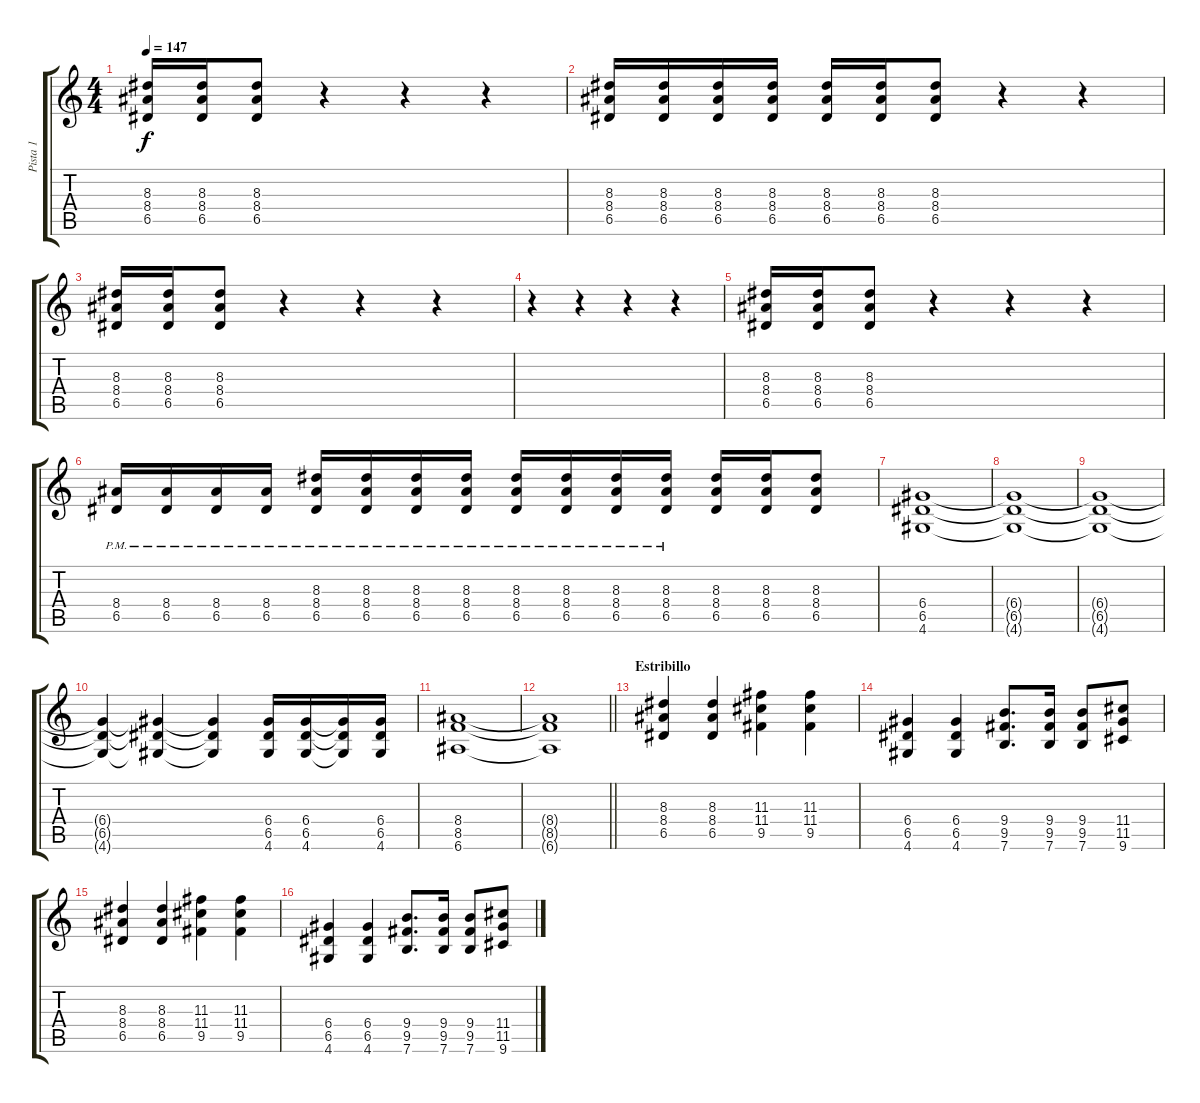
\track ("Pista 1" "Pista 1") {instrument distortionguitar}
\staff {score tabs}
\tuning (E4 B3 G3 D3 A2 E2) {hide}
\ts (4 4)
\tempo 147
\clef g2
\ks c
(8.3 8.4 6.5).16{dy f} (8.3 8.4 6.5).16 (8.3 8.4 6.5).8 r.4 r.4 r.4 |
(8.3 8.4 6.5).16 (8.3 8.4 6.5).16 (8.3 8.4 6.5).16 (8.3 8.4 6.5).16 (8.3 8.4 6.5).16 (8.3 8.4 6.5).16 (8.3 8.4 6.5).8 r.4 r.4 |
(8.3 8.4 6.5).16 (8.3 8.4 6.5).16 (8.3 8.4 6.5).8 r.4 r.4 r.4 |
r.4 r.4 r.4 r.4 |
(8.3 8.4 6.5).16 (8.3 8.4 6.5).16 (8.3 8.4 6.5).8 r.4 r.4 r.4 |
(8.4{pm} 6.5{pm}).16 (8.4{pm} 6.5{pm}).16 (8.4{pm} 6.5{pm}).16 (8.4{pm} 6.5{pm}).16 (8.3 8.4{pm} 6.5{pm}).16 (8.3 8.4{pm} 6.5{pm}).16 (8.3 8.4{pm} 6.5{pm}).16 (8.3 8.4{pm} 6.5{pm}).16 (8.3 8.4 6.5{pm}).16 (8.3 8.4 6.5{pm}).16 (8.3 8.4 6.5{pm}).16 (8.3 8.4 6.5{pm}).16 (8.3 8.4 6.5).16 (8.3 8.4 6.5).16 (8.3 8.4 6.5).8 |
(6.4 6.5 4.6).1 |
(6.4{t} 6.5{t} 4.6{t}).1 |
(6.4{t} 6.5{t} 4.6{t}).1 |
(6.4{t} 6.5{t} 4.6{t}).4 (6.4{t} 6.5{t} 4.6{t}).4 (6.4{t} 6.5{t} 4.6{t}).4 (6.4 6.5 4.6).16 (6.4 6.5 4.6).16 (6.4{t} 6.5{t} 4.6{t}).16 (6.4 6.5 4.6).16 |
(8.4 8.5 6.6).1 |
\barLineRight lightlight
(8.4{t} 8.5{t} 6.6{t}).1 |
\section ("" "Estribillo")
(8.3 8.4 6.5).4 (8.3 8.4 6.5).4 (11.3 11.4 9.5).4 (11.3 11.4 9.5).4 |
(6.4 6.5 4.6).4 (6.4 6.5 4.6).4 (9.4 9.5 7.6).8{d} (9.4 9.5 7.6).16 (9.4 9.5 7.6).8 (11.4 11.5 9.6).8 |
(8.3 8.4 6.5).4 (8.3 8.4 6.5).4 (11.3 11.4 9.5).4 (11.3 11.4 9.5).4 |
(6.4 6.5 4.6).4 (6.4 6.5 4.6).4 (9.4 9.5 7.6).8{d} (9.4 9.5 7.6).16 (9.4 9.5 7.6).8 (11.4 11.5 9.6).8
